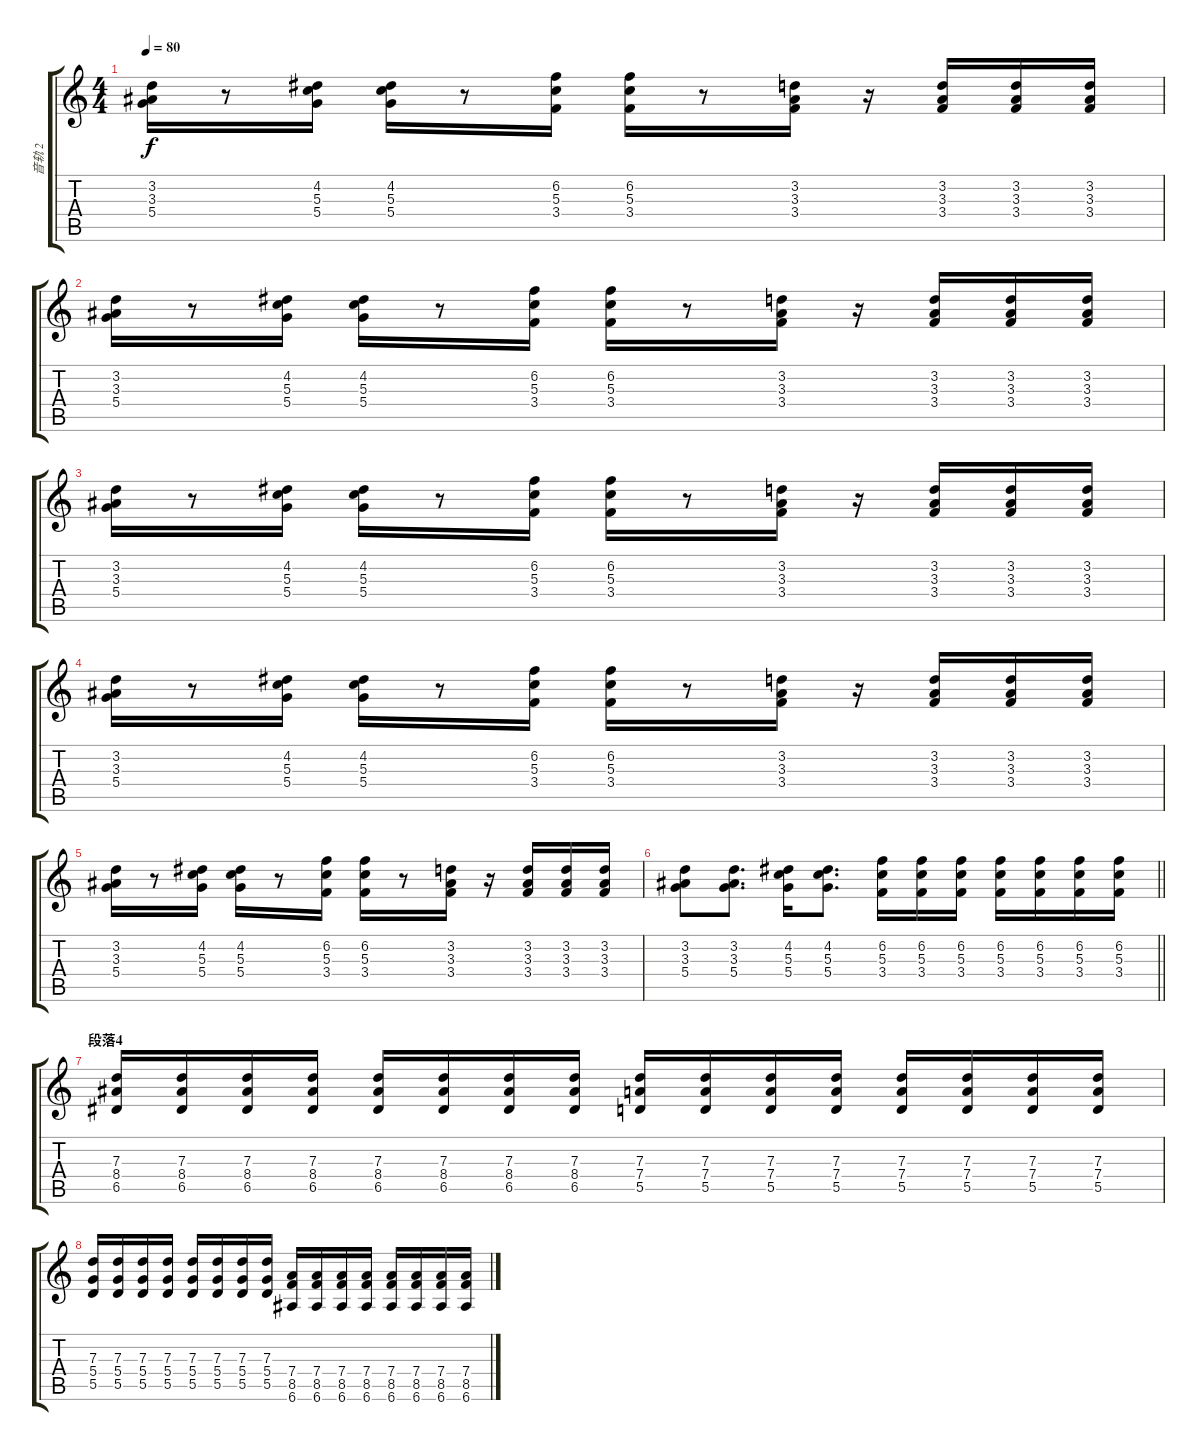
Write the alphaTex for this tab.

\track ("音轨 2" "音轨 2") {instrument distortionguitar}
\staff {score tabs}
\tuning (E4 B3 G3 D3 A2 E2) {hide}
\ts (4 4)
\tempo 80
\clef g2
\ks c
(3.2 3.3 5.4).16{dy f} r.8 (4.2 5.3 5.4).16 (4.2 5.3 5.4).16 r.8 (6.2 5.3 3.4).16 (6.2 5.3 3.4).16 r.8 (3.2 3.3 3.4).16 r.16 (3.2 3.3 3.4).16 (3.2 3.3 3.4).16 (3.2 3.3 3.4).16 |
(3.2 3.3 5.4).16 r.8 (4.2 5.3 5.4).16 (4.2 5.3 5.4).16 r.8 (6.2 5.3 3.4).16 (6.2 5.3 3.4).16 r.8 (3.2 3.3 3.4).16 r.16 (3.2 3.3 3.4).16 (3.2 3.3 3.4).16 (3.2 3.3 3.4).16 |
(3.2 3.3 5.4).16 r.8 (4.2 5.3 5.4).16 (4.2 5.3 5.4).16 r.8 (6.2 5.3 3.4).16 (6.2 5.3 3.4).16 r.8 (3.2 3.3 3.4).16 r.16 (3.2 3.3 3.4).16 (3.2 3.3 3.4).16 (3.2 3.3 3.4).16 |
(3.2 3.3 5.4).16 r.8 (4.2 5.3 5.4).16 (4.2 5.3 5.4).16 r.8 (6.2 5.3 3.4).16 (6.2 5.3 3.4).16 r.8 (3.2 3.3 3.4).16 r.16 (3.2 3.3 3.4).16 (3.2 3.3 3.4).16 (3.2 3.3 3.4).16 |
(3.2 3.3 5.4).16 r.8 (4.2 5.3 5.4).16 (4.2 5.3 5.4).16 r.8 (6.2 5.3 3.4).16 (6.2 5.3 3.4).16 r.8 (3.2 3.3 3.4).16 r.16 (3.2 3.3 3.4).16 (3.2 3.3 3.4).16 (3.2 3.3 3.4).16 |
\barLineRight lightlight
(3.2 3.3 5.4).8 (3.2 3.3 5.4).8{d} (4.2 5.3 5.4).16 (4.2 5.3 5.4).8{d} (6.2 5.3 3.4).16 (6.2 5.3 3.4).16 (6.2 5.3 3.4).16 (6.2 5.3 3.4).16 (6.2 5.3 3.4).16 (6.2 5.3 3.4).16 (6.2 5.3 3.4).16 |
\section ("" "段落4")
(7.3 8.4 6.5).16 (7.3 8.4 6.5).16 (7.3 8.4 6.5).16 (7.3 8.4 6.5).16 (7.3 8.4 6.5).16 (7.3 8.4 6.5).16 (7.3 8.4 6.5).16 (7.3 8.4 6.5).16 (7.3 7.4 5.5).16 (7.3 7.4 5.5).16 (7.3 7.4 5.5).16 (7.3 7.4 5.5).16 (7.3 7.4 5.5).16 (7.3 7.4 5.5).16 (7.3 7.4 5.5).16 (7.3 7.4 5.5).16 |
(7.3 5.4 5.5).16 (7.3 5.4 5.5).16 (7.3 5.4 5.5).16 (7.3 5.4 5.5).16 (7.3 5.4 5.5).16 (7.3 5.4 5.5).16 (7.3 5.4 5.5).16 (7.3 5.4 5.5).16 (7.4 8.5 6.6).16 (7.4 8.5 6.6).16 (7.4 8.5 6.6).16 (7.4 8.5 6.6).16 (7.4 8.5 6.6).16 (7.4 8.5 6.6).16 (7.4 8.5 6.6).16 (7.4 8.5 6.6).16
